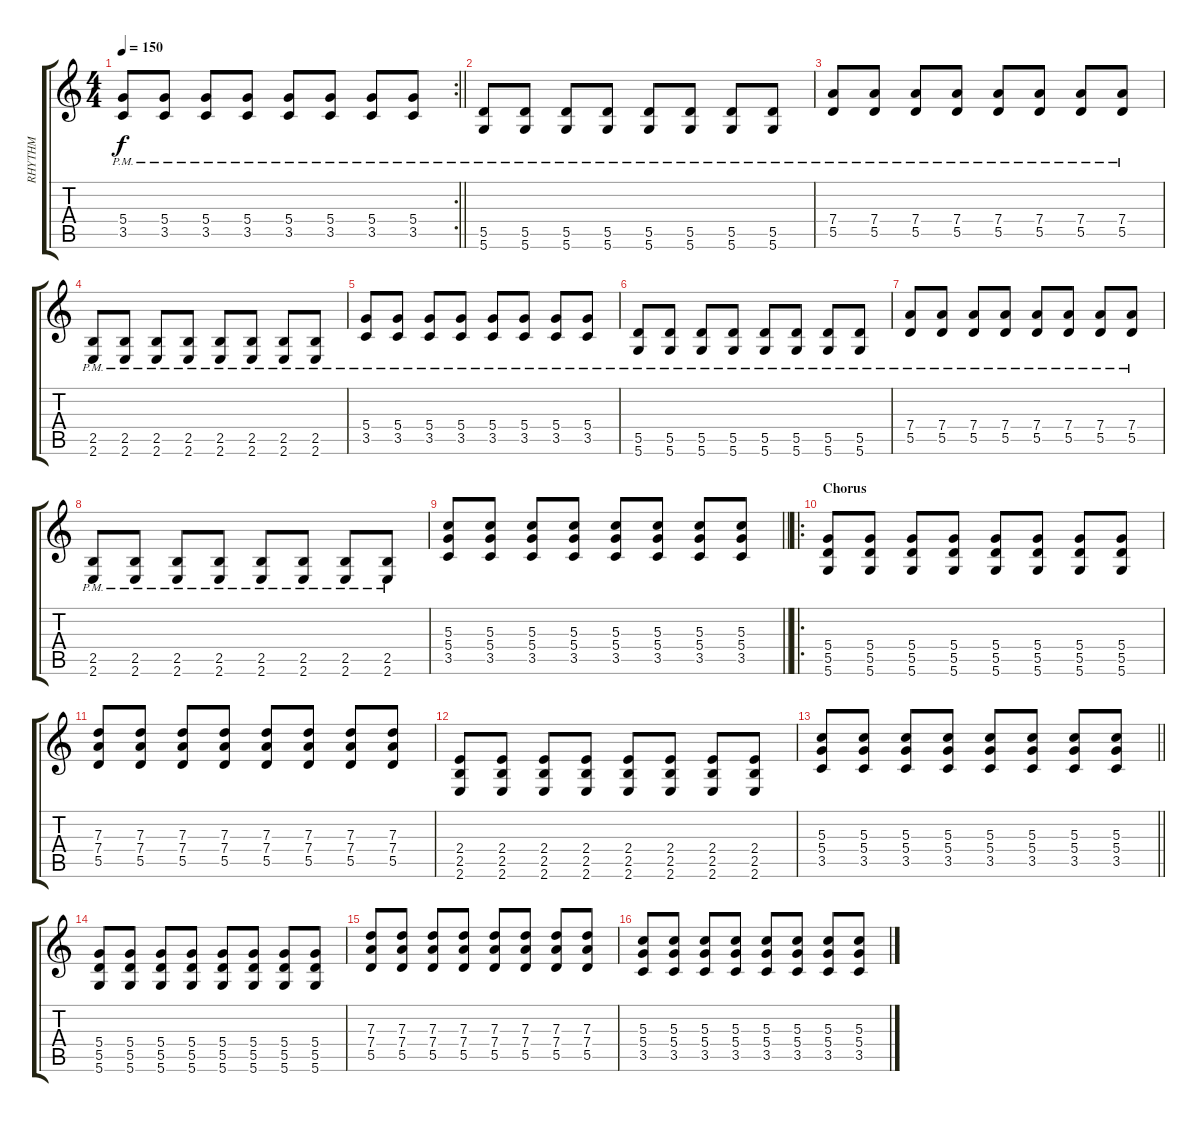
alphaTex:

\track ("RHYTHM" "RHYTHM") {instrument distortionguitar}
\staff {score tabs}
\tuning (E4 B3 G3 D3 A2 D2) {hide}
\rc 2
\ts (4 4)
\tempo 150
\clef g2
\barLineRight lightlight
\ks c
(5.4{pm} 3.5{pm}).8{dy f} (5.4{pm} 3.5{pm}).8 (5.4{pm} 3.5{pm}).8 (5.4{pm} 3.5{pm}).8 (5.4{pm} 3.5{pm}).8 (5.4{pm} 3.5{pm}).8 (5.4{pm} 3.5{pm}).8 (5.4{pm} 3.5{pm}).8 |
(5.5{pm} 5.6{pm}).8 (5.5{pm} 5.6{pm}).8 (5.5{pm} 5.6{pm}).8 (5.5{pm} 5.6{pm}).8 (5.5{pm} 5.6{pm}).8 (5.5{pm} 5.6{pm}).8 (5.5{pm} 5.6{pm}).8 (5.5{pm} 5.6{pm}).8 |
(7.4{pm} 5.5{pm}).8 (7.4{pm} 5.5{pm}).8 (7.4{pm} 5.5{pm}).8 (7.4{pm} 5.5{pm}).8 (7.4{pm} 5.5{pm}).8 (7.4{pm} 5.5{pm}).8 (7.4{pm} 5.5{pm}).8 (7.4{pm} 5.5{pm}).8 |
(2.5{pm} 2.6{pm}).8 (2.5{pm} 2.6{pm}).8 (2.5{pm} 2.6{pm}).8 (2.5{pm} 2.6{pm}).8 (2.5{pm} 2.6{pm}).8 (2.5{pm} 2.6{pm}).8 (2.5{pm} 2.6{pm}).8 (2.5{pm} 2.6{pm}).8 |
(5.4{pm} 3.5{pm}).8 (5.4{pm} 3.5{pm}).8 (5.4{pm} 3.5{pm}).8 (5.4{pm} 3.5{pm}).8 (5.4{pm} 3.5{pm}).8 (5.4{pm} 3.5{pm}).8 (5.4{pm} 3.5{pm}).8 (5.4{pm} 3.5{pm}).8 |
(5.5{pm} 5.6{pm}).8 (5.5{pm} 5.6{pm}).8 (5.5{pm} 5.6{pm}).8 (5.5{pm} 5.6{pm}).8 (5.5{pm} 5.6{pm}).8 (5.5{pm} 5.6{pm}).8 (5.5{pm} 5.6{pm}).8 (5.5{pm} 5.6{pm}).8 |
(7.4{pm} 5.5{pm}).8 (7.4{pm} 5.5{pm}).8 (7.4{pm} 5.5{pm}).8 (7.4{pm} 5.5{pm}).8 (7.4{pm} 5.5{pm}).8 (7.4{pm} 5.5{pm}).8 (7.4{pm} 5.5{pm}).8 (7.4{pm} 5.5{pm}).8 |
(2.5{pm} 2.6{pm}).8 (2.5{pm} 2.6{pm}).8 (2.5{pm} 2.6{pm}).8 (2.5{pm} 2.6{pm}).8 (2.5{pm} 2.6{pm}).8 (2.5{pm} 2.6{pm}).8 (2.5{pm} 2.6{pm}).8 (2.5{pm} 2.6{pm}).8 |
\barLineRight lightlight
(5.3 5.4 3.5).8{volume 0} (5.3 5.4 3.5).8{volume 16} (5.3 5.4 3.5).8 (5.3 5.4 3.5).8 (5.3 5.4 3.5).8 (5.3 5.4 3.5).8 (5.3 5.4 3.5).8 (5.3 5.4 3.5).8 |
\ro
\section ("" "Chorus")
(5.4 5.5 5.6).8 (5.4 5.5 5.6).8 (5.4 5.5 5.6).8 (5.4 5.5 5.6).8 (5.4 5.5 5.6).8 (5.4 5.5 5.6).8 (5.4 5.5 5.6).8 (5.4 5.5 5.6).8 |
(7.3 7.4 5.5).8 (7.3 7.4 5.5).8 (7.3 7.4 5.5).8 (7.3 7.4 5.5).8 (7.3 7.4 5.5).8 (7.3 7.4 5.5).8 (7.3 7.4 5.5).8 (7.3 7.4 5.5).8 |
(2.4 2.5 2.6).8 (2.4 2.5 2.6).8 (2.4 2.5 2.6).8 (2.4 2.5 2.6).8 (2.4 2.5 2.6).8 (2.4 2.5 2.6).8 (2.4 2.5 2.6).8 (2.4 2.5 2.6).8 |
\barLineRight lightlight
(5.3 5.4 3.5).8 (5.3 5.4 3.5).8 (5.3 5.4 3.5).8 (5.3 5.4 3.5).8 (5.3 5.4 3.5).8 (5.3 5.4 3.5).8 (5.3 5.4 3.5).8 (5.3 5.4 3.5).8 |
(5.4 5.5 5.6).8 (5.4 5.5 5.6).8 (5.4 5.5 5.6).8 (5.4 5.5 5.6).8 (5.4 5.5 5.6).8 (5.4 5.5 5.6).8 (5.4 5.5 5.6).8 (5.4 5.5 5.6).8 |
(7.3 7.4 5.5).8 (7.3 7.4 5.5).8 (7.3 7.4 5.5).8 (7.3 7.4 5.5).8 (7.3 7.4 5.5).8 (7.3 7.4 5.5).8 (7.3 7.4 5.5).8 (7.3 7.4 5.5).8 |
(5.3 5.4 3.5).8 (5.3 5.4 3.5).8 (5.3 5.4 3.5).8 (5.3 5.4 3.5).8 (5.3 5.4 3.5).8 (5.3 5.4 3.5).8 (5.3 5.4 3.5).8 (5.3 5.4 3.5).8
